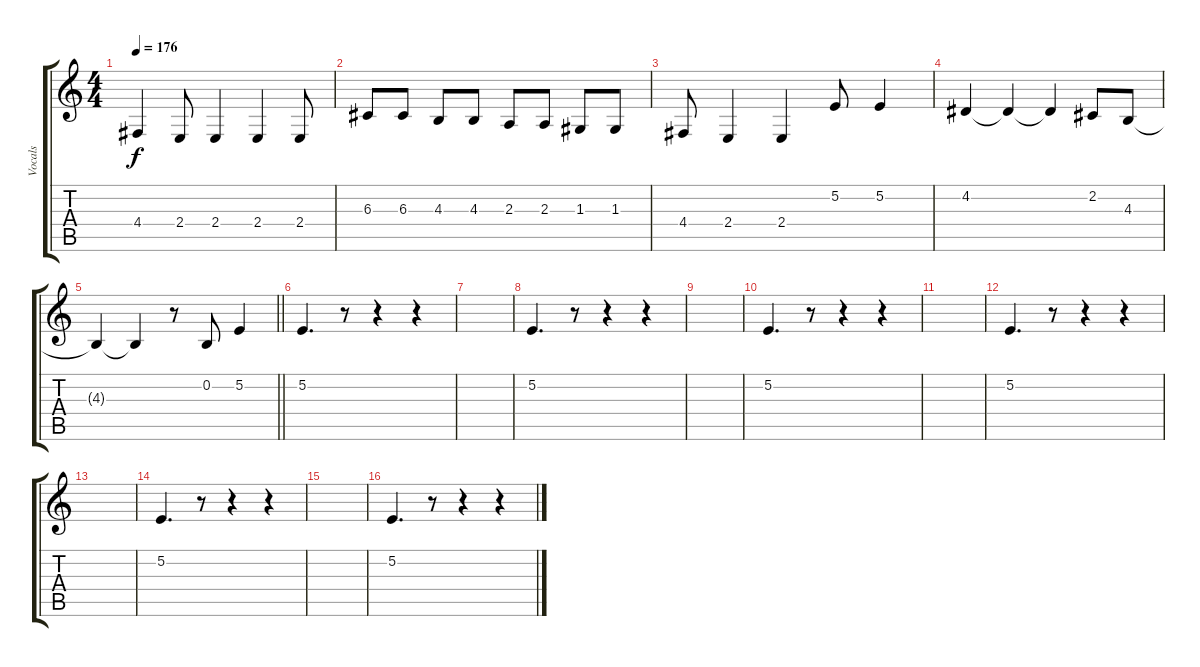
\track ("Vocals" "Vocals") {instrument clarinet}
\staff {score tabs}
\tuning (E4 B3 G3 D3 A2 E2) {hide}
\ts (4 4)
\tempo 176
\clef g2
\ks c
4.4.4{dy f} 2.4.8 2.4.4 2.4.4 2.4.8 |
6.3.8 6.3.8 4.3.8 4.3.8 2.3.8 2.3.8 1.3.8 1.3.8 |
4.4.8 2.4.4 2.4.4 5.2.8 5.2.4 |
4.2.4 4.2{t}.4 4.2{t}.4 2.2.8 4.3.8 |
\barLineRight lightlight
4.3{t}.4 4.3{t}.4 r.8 0.2.8 5.2.4 |
5.2.4{d} r.8 r.4 r.4 |
|
5.2.4{d} r.8 r.4 r.4 |
|
5.2.4{d} r.8 r.4 r.4 |
|
5.2.4{d} r.8 r.4 r.4 |
|
5.2.4{d} r.8 r.4 r.4 |
|
5.2.4{d} r.8 r.4 r.4
